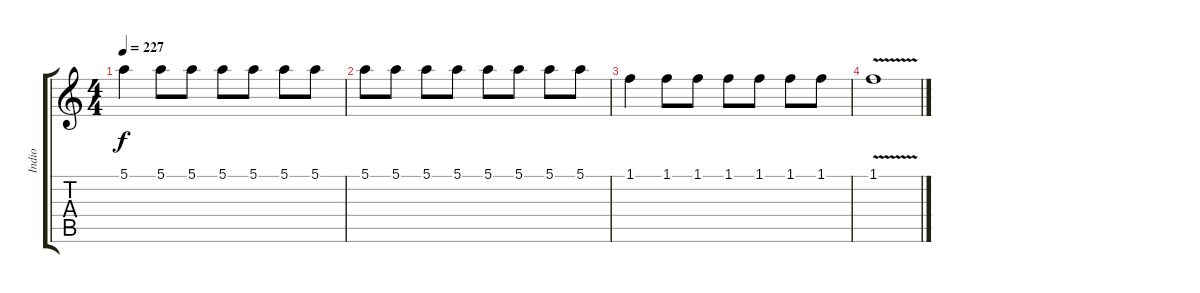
\track ("Indio" "Indio") {instrument overdrivenguitar}
\staff {score tabs}
\tuning (E4 B3 G3 D3 A2 E2) {hide}
\ts (4 4)
\tempo 227
\clef g2
\ks c
5.1.4{dy f} 5.1.8 5.1.8 5.1.8 5.1.8 5.1.8 5.1.8 |
5.1.8 5.1.8 5.1.8 5.1.8 5.1.8 5.1.8 5.1.8 5.1.8 |
1.1.4 1.1.8 1.1.8 1.1.8 1.1.8 1.1.8 1.1.8 |
1.1{v}.1
